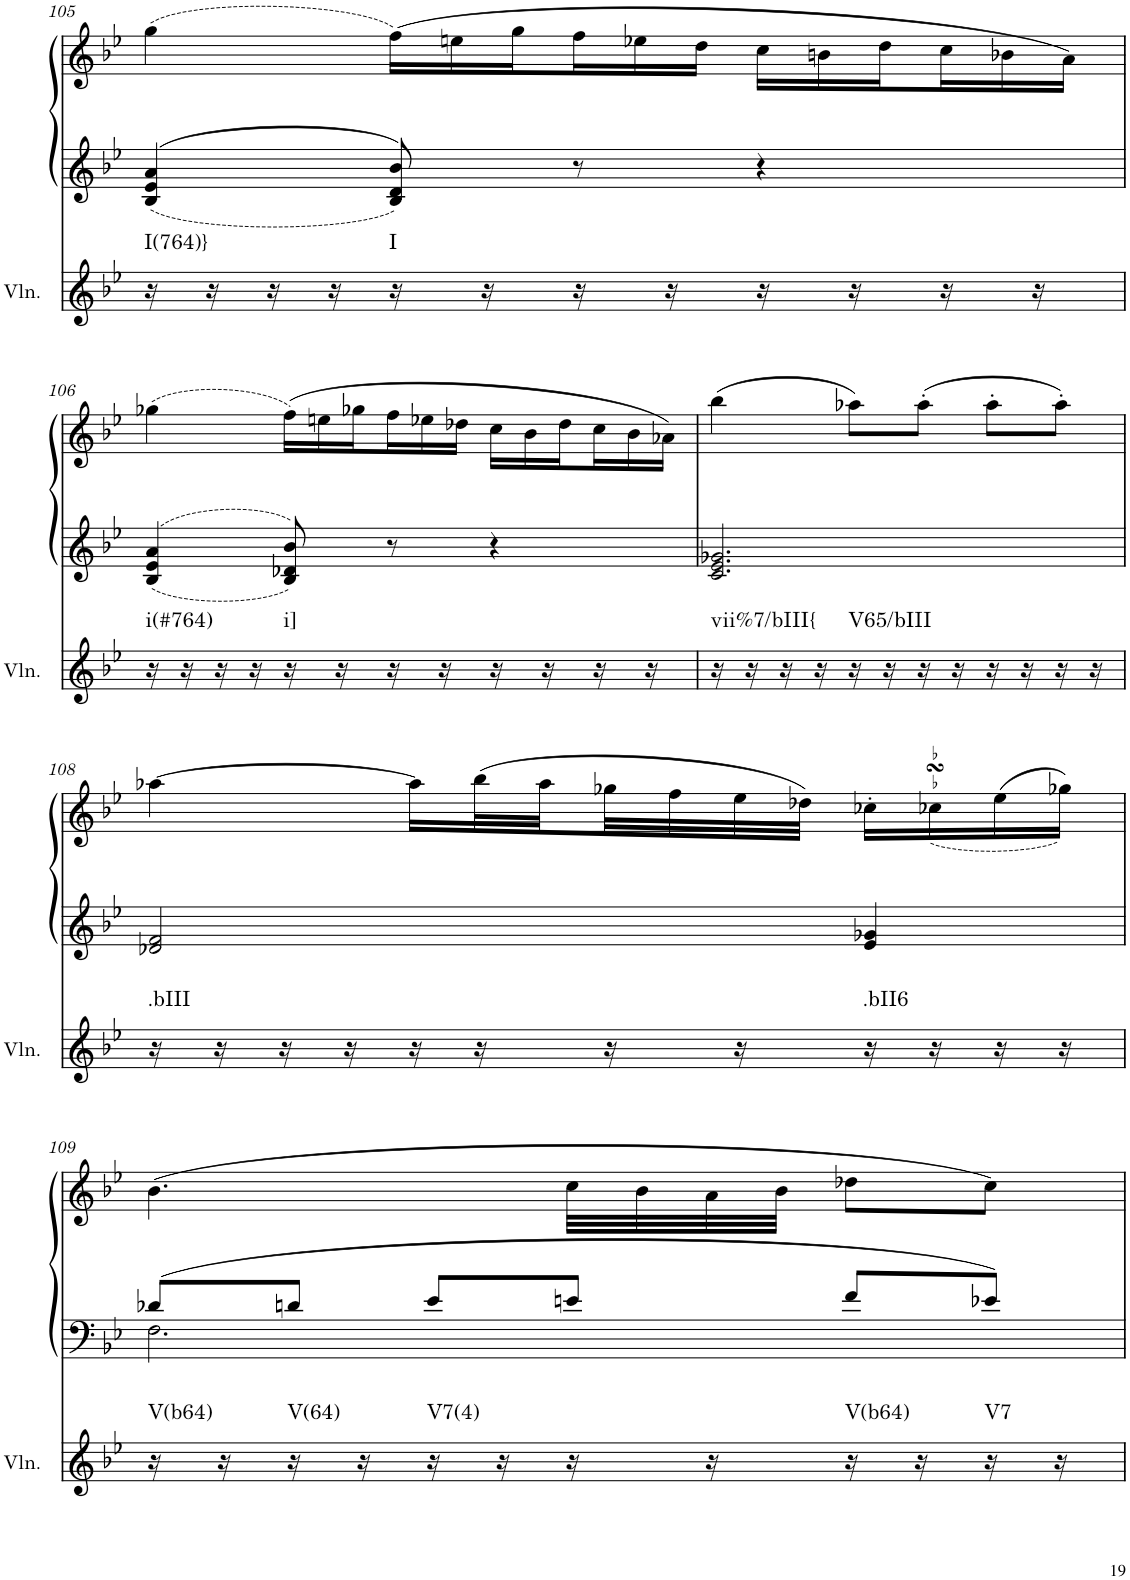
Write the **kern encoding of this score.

**kern	**harte	**kern	**kern
*part2	*part2	*part1	*part1
*staff3	*	*staff2	*staff1
*I"Violin	*	*I"unbenannt2	*
*I'Vln.	*	*	*
!!LO:PB:g=z
*clefG2	*	*clefF4	*clefG2
*k[b-e-]	*	*k[b-e-]	*k[b-e-]
*M3/4	*	*M3/4	*M3/4
=105	=105	=105	=105
!	!LO:H:kt=I(764)}	!	!
16r	N	4B-/ 4e-/ 4a/	(4gg\
16r	.	.	.
16r	.	.	.
16r	.	.	.
*	*	*	*Xtuplet
!	!LO:H:kt=I	!	!
16r	N	8B-/ 8d/ 8b-/	(24ff\LL)
.	.	.	24een\
16r	.	.	.
.	.	.	24gg\
16r	.	8r	24ff\
.	.	.	24ee-X\
16r	.	.	.
.	.	.	24dd\JJ
16r	.	4r	24cc\LL
.	.	.	24bn\
16r	.	.	.
.	.	.	24dd\
16r	.	.	24cc\
.	.	.	24b-X\
16r	.	.	.
.	.	.	24a\JJ)
!!LO:LB:g=z
=106	=106	=106	=106
!	!LO:H:kt=i(#764)	!	!
16r	N	4B-/ 4e-/ 4a/	(4gg-X\
16r	.	.	.
16r	.	.	.
16r	.	.	.
!	!LO:H:kt=i]	!	!
16r	N	8B-/ 8d-X/ 8b-/	(24ff\LL)
.	.	.	24een\
16r	.	.	.
.	.	.	24gg-X\
16r	.	8r	24ff\
.	.	.	24ee-X\
16r	.	.	.
.	.	.	24dd-X\JJ
16r	.	4r	24cc\LL
.	.	.	24b-\
16r	.	.	.
.	.	.	24dd-\
16r	.	.	24cc\
.	.	.	24b-\
16r	.	.	.
.	.	.	24a-X\JJ)
=107	=107	=107	=107
!	!LO:H:kt=vii%7/bIII{	!	!
16r	N	2.c/ 2.e-/ 2.g-X/	(4bb-\
16r	.	.	.
16r	.	.	.
16r	.	.	.
!	!LO:H:kt=V65/bIII	!	!
16r	N	.	8aa-X\L)
16r	.	.	.
16r	.	.	(8aa-'\J
16r	.	.	.
16r	.	.	8aa-'\L
16r	.	.	.
16r	.	.	8aa-'\J)
16r	.	.	.
!!LO:LB:g=z
=108	=108	=108	=108
!	!LO:H:kt=.bIII	!	!
16r	N	2d-X/ 2f/	[4aa-X\
16r	.	.	.
16r	.	.	.
16r	.	.	.
16r	.	.	16aa-\LL]
16r	.	.	(32bb-\L
.	.	.	32aa-\
16r	.	.	32gg-X\
.	.	.	32ff\
16r	.	.	32ee-\
.	.	.	32dd-X\JJJ)
!	!LO:H:kt=.bII6	!	!
16r	N	4e-/ 4g-X/	16cc-X'\LL
!	!	!	!LO:TURN:uacc=-
!	!	!	!LO:TURN:lacc=-
16r	.	.	(<16cc-XsSSs\
16r	.	.	(16ee-\
16r	.	.	16gg-X\JJ))
!!LO:LB:g=z
=109	=109	=109	=109
*	*	*^	*
!	!LO:H:kt=V(b64)	!	!	!
16r	N	8d-X/L	2.F\	(4.b-\
16r	.	.	.	.
!	!LO:H:kt=V(64)	!	!	!
16r	N	8dn/J	.	.
16r	.	.	.	.
!	!LO:H:kt=V7(4)	!	!	!
16r	N	8e-/L	.	.
16r	.	.	.	.
16r	.	8en/J	.	32cc\LLL
.	.	.	.	32b-\
16r	.	.	.	32a\
.	.	.	.	32b-\JJJ
!	!LO:H:kt=V(b64)	!	!	!
16r	N	8f/L	.	8dd-X\L
16r	.	.	.	.
!	!LO:H:kt=V7	!	!	!
16r	N	8e-X/J	.	8cc\J)
16r	.	.	.	.
*	*	*v	*v	*
=	=	=	=
*-	*-	*-	*-
